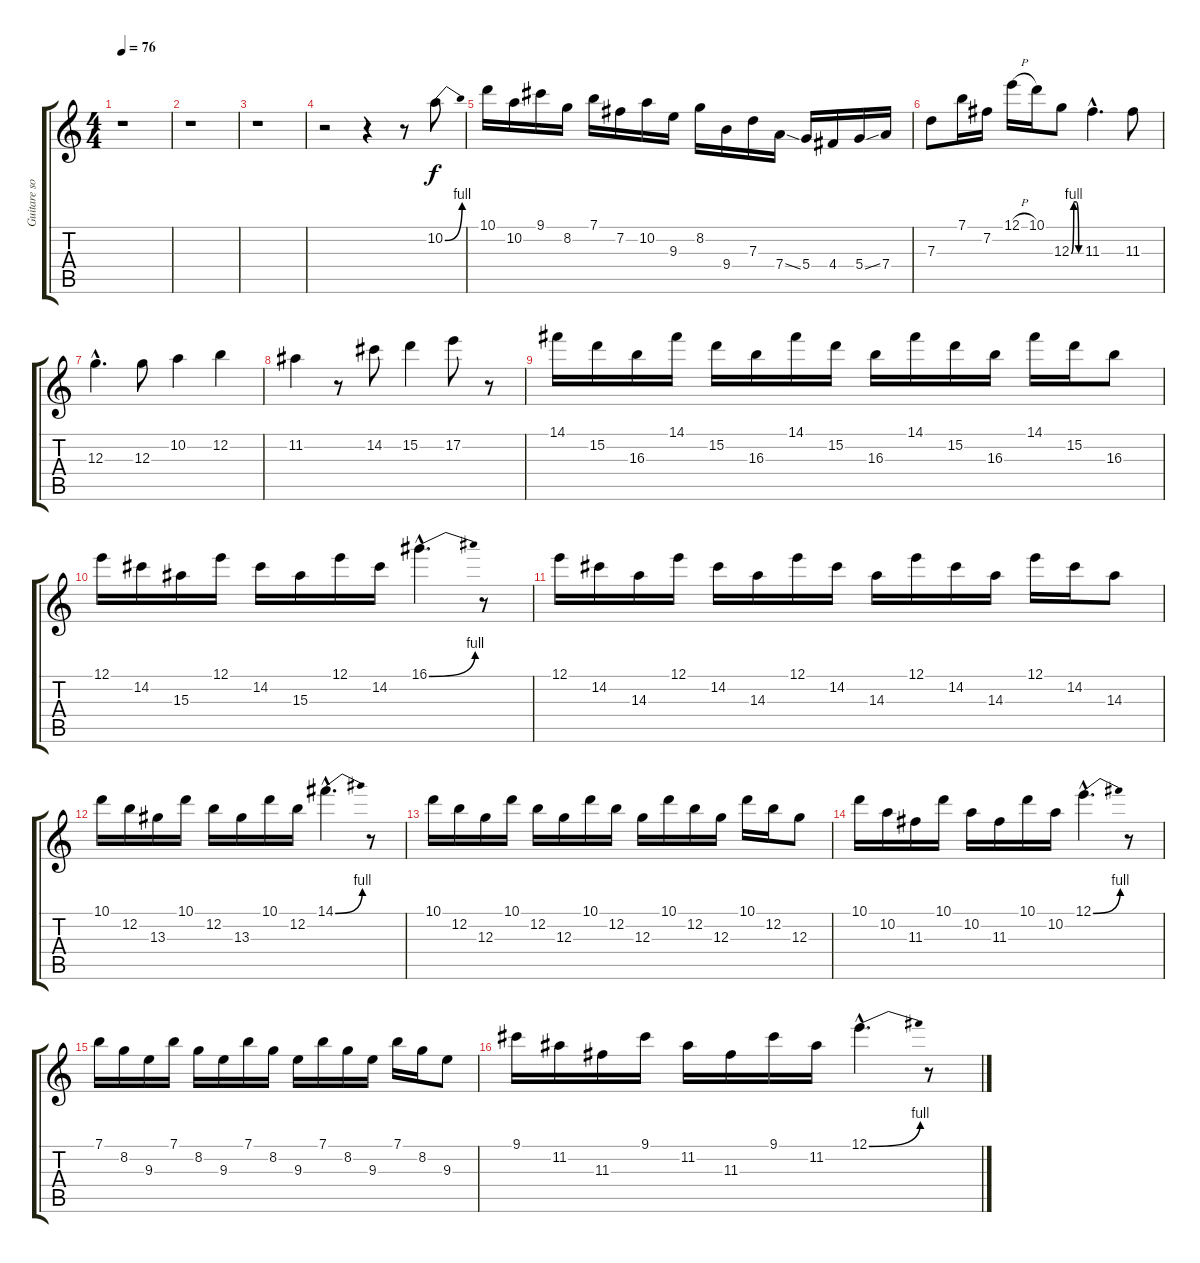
\track ("Guitare solo 2" "Guitare so") {instrument distortionguitar}
\staff {score tabs}
\tuning (E4 B3 G3 D3 A2 E2) {hide}
\ts (4 4)
\tempo 76
\clef g2
\ks c
r.1{dy f} |
r.1 |
r.1 |
r.2 r.4 r.8 10.2{be (bend 0 0 60 4)}.8 |
10.1.16 10.2.16 9.1.16 8.2.16 7.1.16 7.2.16 10.2.16 9.3.16 8.2.16 9.4.16 7.3.16 7.4{ss}.16 5.4.16 4.4.16 5.4{ss}.16 7.4.16 |
7.3.8 7.1.16 7.2.16 12.1{h}.16 10.1.16 12.3{be (custom 0 0 15 4 30 4 45 0 60 0)}.8 11.3{hac}.4{d} 11.3.8 |
12.3{hac}.4{d} 12.3.8 10.2.4 12.2.4 |
11.2.4 r.8 14.2.8 15.2.4 17.2.8 r.8 |
14.1.16 15.2.16 16.3.16 14.1.16 15.2.16 16.3.16 14.1.16 15.2.16 16.3.16 14.1.16 15.2.16 16.3.16 14.1.16 15.2.16 16.3.8 |
12.1.16 14.2.16 15.3.16 12.1.16 14.2.16 15.3.16 12.1.16 14.2.16 16.1{be (bend 0 0 60 4) hac}.4{d} r.8 |
12.1.16 14.2.16 14.3.16 12.1.16 14.2.16 14.3.16 12.1.16 14.2.16 14.3.16 12.1.16 14.2.16 14.3.16 12.1.16 14.2.16 14.3.8 |
10.1.16 12.2.16 13.3.16 10.1.16 12.2.16 13.3.16 10.1.16 12.2.16 14.1{be (bend 0 0 60 4) hac}.4{d} r.8 |
10.1.16 12.2.16 12.3.16 10.1.16 12.2.16 12.3.16 10.1.16 12.2.16 12.3.16 10.1.16 12.2.16 12.3.16 10.1.16 12.2.16 12.3.8 |
10.1.16 10.2.16 11.3.16 10.1.16 10.2.16 11.3.16 10.1.16 10.2.16 12.1{be (bend 0 0 60 4) hac}.4{d} r.8 |
7.1.16 8.2.16 9.3.16 7.1.16 8.2.16 9.3.16 7.1.16 8.2.16 9.3.16 7.1.16 8.2.16 9.3.16 7.1.16 8.2.16 9.3.8 |
9.1.16 11.2.16 11.3.16 9.1.16 11.2.16 11.3.16 9.1.16 11.2.16 12.1{be (bend 0 0 60 4) hac}.4{d} r.8
